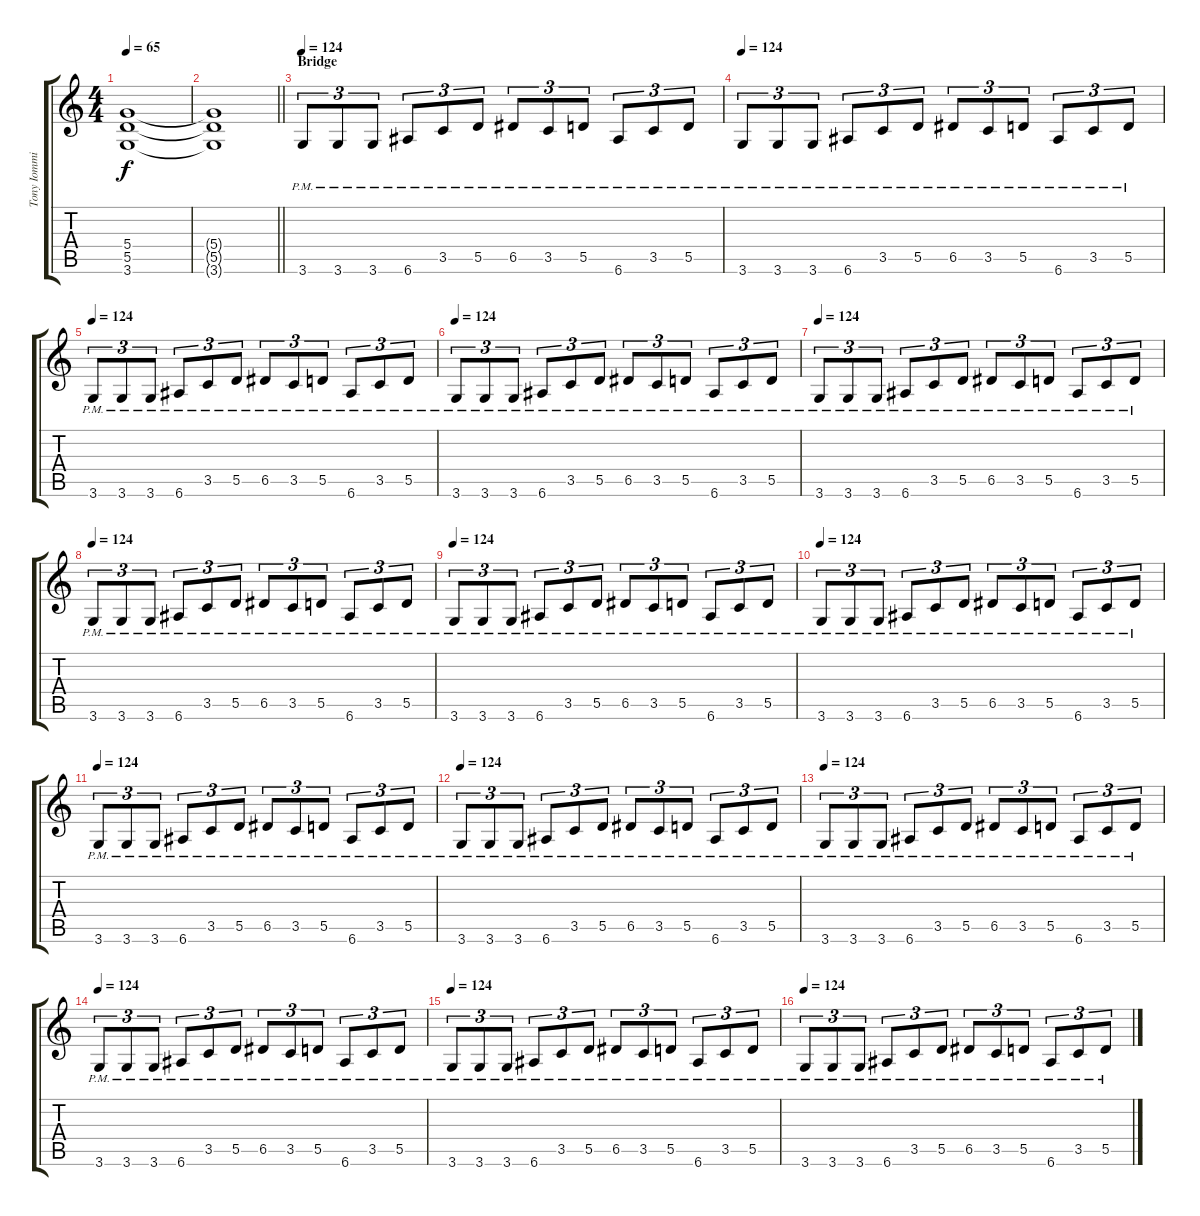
\track ("Tony Iommi Guitar 1" "Tony Iommi") {instrument overdrivenguitar}
\staff {score tabs}
\tuning (E4 B3 G3 D3 A2 E2) {hide}
\ts (4 4)
\tempo 65
\clef g2
\ks c
(5.4 5.5 3.6).1{dy f} |
\barLineRight lightlight
(5.4{t} 5.5{t} 3.6{t}).1 |
\section ("" "Bridge")
\tempo 124
3.6{pm}.8{tu (3 2)} 3.6{pm}.8{tu (3 2)} 3.6{pm}.8{tu (3 2)} 6.6{pm}.8{tu (3 2)} 3.5{pm}.8{tu (3 2)} 5.5{pm}.8{tu (3 2)} 6.5{pm}.8{tu (3 2)} 3.5{pm}.8{tu (3 2)} 5.5{pm}.8{tu (3 2)} 6.6{pm}.8{tu (3 2)} 3.5{pm}.8{tu (3 2)} 5.5{pm}.8{tu (3 2)} |
\tempo 124
3.6{pm}.8{tu (3 2)} 3.6{pm}.8{tu (3 2)} 3.6{pm}.8{tu (3 2)} 6.6{pm}.8{tu (3 2)} 3.5{pm}.8{tu (3 2)} 5.5{pm}.8{tu (3 2)} 6.5{pm}.8{tu (3 2)} 3.5{pm}.8{tu (3 2)} 5.5{pm}.8{tu (3 2)} 6.6{pm}.8{tu (3 2)} 3.5{pm}.8{tu (3 2)} 5.5{pm}.8{tu (3 2)} |
\tempo 124
3.6{pm}.8{tu (3 2)} 3.6{pm}.8{tu (3 2)} 3.6{pm}.8{tu (3 2)} 6.6{pm}.8{tu (3 2)} 3.5{pm}.8{tu (3 2)} 5.5{pm}.8{tu (3 2)} 6.5{pm}.8{tu (3 2)} 3.5{pm}.8{tu (3 2)} 5.5{pm}.8{tu (3 2)} 6.6{pm}.8{tu (3 2)} 3.5{pm}.8{tu (3 2)} 5.5{pm}.8{tu (3 2)} |
\tempo 124
3.6{pm}.8{tu (3 2)} 3.6{pm}.8{tu (3 2)} 3.6{pm}.8{tu (3 2)} 6.6{pm}.8{tu (3 2)} 3.5{pm}.8{tu (3 2)} 5.5{pm}.8{tu (3 2)} 6.5{pm}.8{tu (3 2)} 3.5{pm}.8{tu (3 2)} 5.5{pm}.8{tu (3 2)} 6.6{pm}.8{tu (3 2)} 3.5{pm}.8{tu (3 2)} 5.5{pm}.8{tu (3 2)} |
\tempo 124
3.6{pm}.8{tu (3 2)} 3.6{pm}.8{tu (3 2)} 3.6{pm}.8{tu (3 2)} 6.6{pm}.8{tu (3 2)} 3.5{pm}.8{tu (3 2)} 5.5{pm}.8{tu (3 2)} 6.5{pm}.8{tu (3 2)} 3.5{pm}.8{tu (3 2)} 5.5{pm}.8{tu (3 2)} 6.6{pm}.8{tu (3 2)} 3.5{pm}.8{tu (3 2)} 5.5{pm}.8{tu (3 2)} |
\tempo 124
3.6{pm}.8{tu (3 2)} 3.6{pm}.8{tu (3 2)} 3.6{pm}.8{tu (3 2)} 6.6{pm}.8{tu (3 2)} 3.5{pm}.8{tu (3 2)} 5.5{pm}.8{tu (3 2)} 6.5{pm}.8{tu (3 2)} 3.5{pm}.8{tu (3 2)} 5.5{pm}.8{tu (3 2)} 6.6{pm}.8{tu (3 2)} 3.5{pm}.8{tu (3 2)} 5.5{pm}.8{tu (3 2)} |
\tempo 124
3.6{pm}.8{tu (3 2)} 3.6{pm}.8{tu (3 2)} 3.6{pm}.8{tu (3 2)} 6.6{pm}.8{tu (3 2)} 3.5{pm}.8{tu (3 2)} 5.5{pm}.8{tu (3 2)} 6.5{pm}.8{tu (3 2)} 3.5{pm}.8{tu (3 2)} 5.5{pm}.8{tu (3 2)} 6.6{pm}.8{tu (3 2)} 3.5{pm}.8{tu (3 2)} 5.5{pm}.8{tu (3 2)} |
\tempo 124
3.6{pm}.8{tu (3 2)} 3.6{pm}.8{tu (3 2)} 3.6{pm}.8{tu (3 2)} 6.6{pm}.8{tu (3 2)} 3.5{pm}.8{tu (3 2)} 5.5{pm}.8{tu (3 2)} 6.5{pm}.8{tu (3 2)} 3.5{pm}.8{tu (3 2)} 5.5{pm}.8{tu (3 2)} 6.6{pm}.8{tu (3 2)} 3.5{pm}.8{tu (3 2)} 5.5{pm}.8{tu (3 2)} |
\tempo 124
3.6{pm}.8{tu (3 2)} 3.6{pm}.8{tu (3 2)} 3.6{pm}.8{tu (3 2)} 6.6{pm}.8{tu (3 2)} 3.5{pm}.8{tu (3 2)} 5.5{pm}.8{tu (3 2)} 6.5{pm}.8{tu (3 2)} 3.5{pm}.8{tu (3 2)} 5.5{pm}.8{tu (3 2)} 6.6{pm}.8{tu (3 2)} 3.5{pm}.8{tu (3 2)} 5.5{pm}.8{tu (3 2)} |
\tempo 124
3.6{pm}.8{tu (3 2)} 3.6{pm}.8{tu (3 2)} 3.6{pm}.8{tu (3 2)} 6.6{pm}.8{tu (3 2)} 3.5{pm}.8{tu (3 2)} 5.5{pm}.8{tu (3 2)} 6.5{pm}.8{tu (3 2)} 3.5{pm}.8{tu (3 2)} 5.5{pm}.8{tu (3 2)} 6.6{pm}.8{tu (3 2)} 3.5{pm}.8{tu (3 2)} 5.5{pm}.8{tu (3 2)} |
\tempo 124
3.6{pm}.8{tu (3 2)} 3.6{pm}.8{tu (3 2)} 3.6{pm}.8{tu (3 2)} 6.6{pm}.8{tu (3 2)} 3.5{pm}.8{tu (3 2)} 5.5{pm}.8{tu (3 2)} 6.5{pm}.8{tu (3 2)} 3.5{pm}.8{tu (3 2)} 5.5{pm}.8{tu (3 2)} 6.6{pm}.8{tu (3 2)} 3.5{pm}.8{tu (3 2)} 5.5{pm}.8{tu (3 2)} |
\tempo 124
3.6{pm}.8{tu (3 2)} 3.6{pm}.8{tu (3 2)} 3.6{pm}.8{tu (3 2)} 6.6{pm}.8{tu (3 2)} 3.5{pm}.8{tu (3 2)} 5.5{pm}.8{tu (3 2)} 6.5{pm}.8{tu (3 2)} 3.5{pm}.8{tu (3 2)} 5.5{pm}.8{tu (3 2)} 6.6{pm}.8{tu (3 2)} 3.5{pm}.8{tu (3 2)} 5.5{pm}.8{tu (3 2)} |
\tempo 124
3.6{pm}.8{tu (3 2)} 3.6{pm}.8{tu (3 2)} 3.6{pm}.8{tu (3 2)} 6.6{pm}.8{tu (3 2)} 3.5{pm}.8{tu (3 2)} 5.5{pm}.8{tu (3 2)} 6.5{pm}.8{tu (3 2)} 3.5{pm}.8{tu (3 2)} 5.5{pm}.8{tu (3 2)} 6.6{pm}.8{tu (3 2)} 3.5{pm}.8{tu (3 2)} 5.5{pm}.8{tu (3 2)} |
\tempo 124
3.6{pm}.8{tu (3 2)} 3.6{pm}.8{tu (3 2)} 3.6{pm}.8{tu (3 2)} 6.6{pm}.8{tu (3 2)} 3.5{pm}.8{tu (3 2)} 5.5{pm}.8{tu (3 2)} 6.5{pm}.8{tu (3 2)} 3.5{pm}.8{tu (3 2)} 5.5{pm}.8{tu (3 2)} 6.6{pm}.8{tu (3 2)} 3.5{pm}.8{tu (3 2)} 5.5{pm}.8{tu (3 2)}
